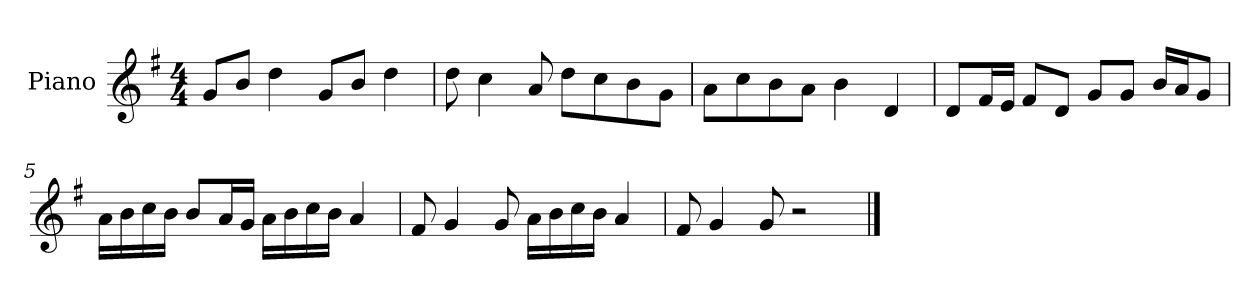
**kern
*part1
*staff1
*I"Piano
*I'P-no
*clefG2
*k[f#]
*M4/4
*MM90
=1
8g/L
8b/J
4dd\
8g/L
8b/J
4dd\
=2
8dd\
4cc\
8a/
8dd\L
8cc\
8b\
8g\J
=3
8a\L
8cc\
8b\
8a\J
4b\
4d/
=4
8d/L
16f#/L
16e/JJ
8f#/L
8d/J
8g/L
8g/J
16b/LL
16a/J
8g/J
!!LO:LB:g=z
=5
16a\LL
16b\
16cc\
16b\JJ
8b/L
16a/L
16g/JJ
16a\LL
16b\
16cc\
16b\JJ
4a/
=6
8f#/
4g/
8g/
16a\LL
16b\
16cc\
16b\JJ
4a/
=7
8f#/
4g/
8g/
2r
==
*-
